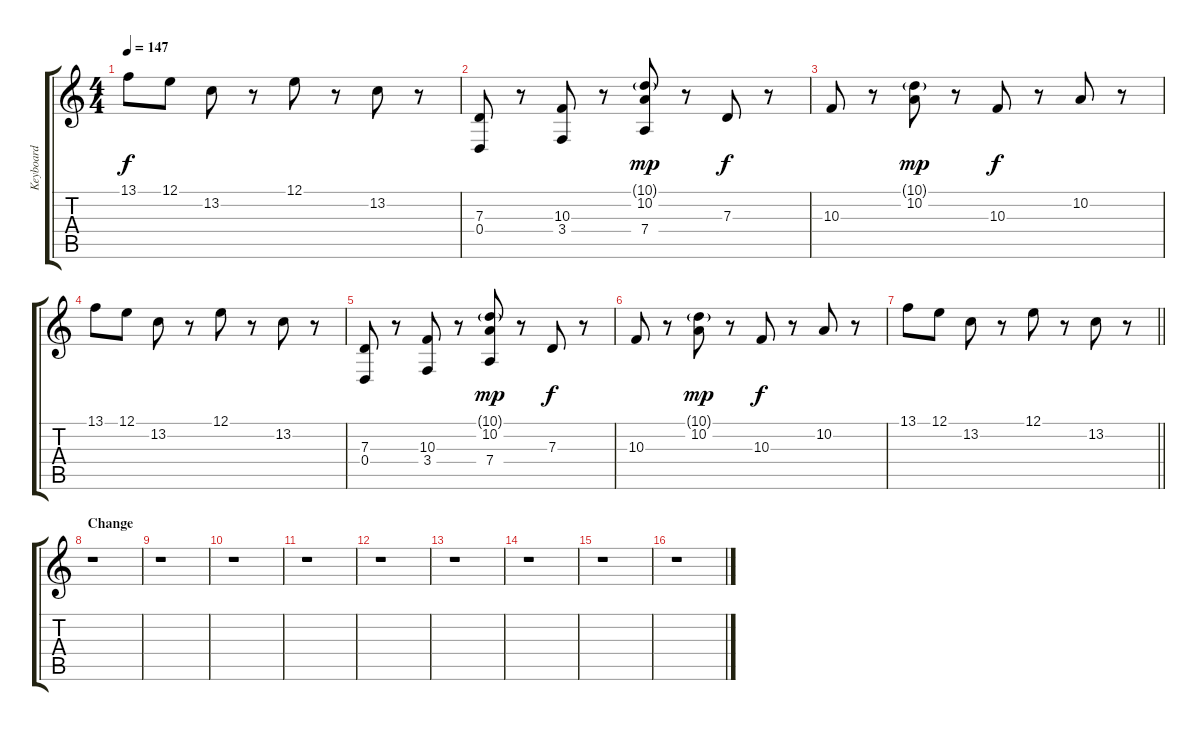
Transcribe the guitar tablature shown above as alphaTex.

\track ("Keyboard " "Keyboard ") {instrument pad1newage}
\staff {score tabs}
\tuning (E4 B3 G3 D3 A2 E2) {hide}
\ts (4 4)
\tempo 147
\clef g2
\ks c
13.1.8{dy f} 12.1.8 13.2.8 r.8 12.1.8 r.8 13.2.8 r.8 |
(7.3 0.4).8 r.8 (10.3 3.4).8 r.8 (10.1{g} 10.2 7.4).8{dy mp} r.8 7.3.8{dy f} r.8 |
10.3.8 r.8 (10.1{g} 10.2).8{dy mp} r.8 10.3.8{dy f} r.8 10.2.8 r.8 |
13.1.8 12.1.8 13.2.8 r.8 12.1.8 r.8 13.2.8 r.8 |
(7.3 0.4).8 r.8 (10.3 3.4).8 r.8 (10.1{g} 10.2 7.4).8{dy mp} r.8 7.3.8{dy f} r.8 |
10.3.8 r.8 (10.1{g} 10.2).8{dy mp} r.8 10.3.8{dy f} r.8 10.2.8 r.8 |
\barLineRight lightlight
13.1.8 12.1.8 13.2.8 r.8 12.1.8 r.8 13.2.8 r.8 |
\section ("" "Change")
r.1 |
r.1 |
r.1 |
r.1 |
r.1 |
r.1 |
r.1 |
r.1 |
r.1
